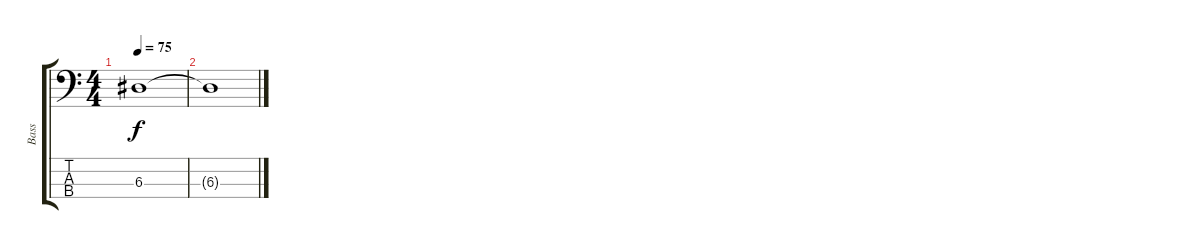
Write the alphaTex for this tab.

\track ("Bass" "Bass") {instrument electricbassfinger}
\staff {score tabs}
\tuning (G2 D2 A1 E1) {hide}
\ts (4 4)
\tempo 75
\clef f4
\ks c
6.3.1{dy f} |
6.3{t}.1
